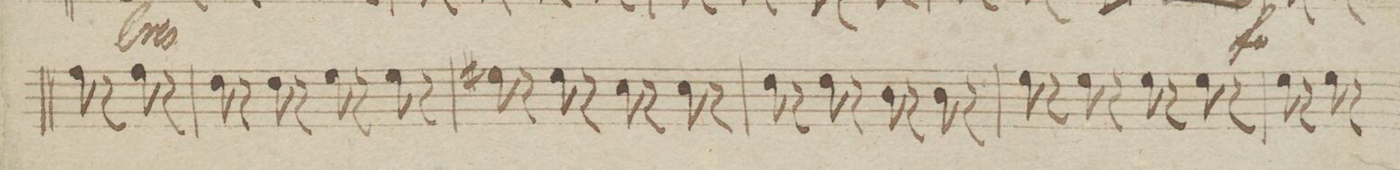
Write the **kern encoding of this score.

**kern	**dynam
*I"Viola	*
*clefC3	*
*k[b-]	*
*met(c)	*
*M4/4	*
8g\	.
8r	.
8g\	.
8r	.
=6	=6
8e\	.
8r	.
8e\	.
8r	.
8f\	.
8r	.
8f\	.
8r	.
=7	=7
8f#X\	.
8r	.
8f#\	.
8r	.
8d\	.
8r	.
8d\	.
8r	.
=8	=8
8e\	.
8r	.
8e\	.
8r	.
8c\	.
8r	.
8c\	.
8r	.
=9	=9
8f\	.
8r	.
8f\	.
8r	.
8f\	.
8r	.
8f\	.
8r	.
=10	=10
8f\	.
8r	.
8f\	.
8r	.
*-	*-
